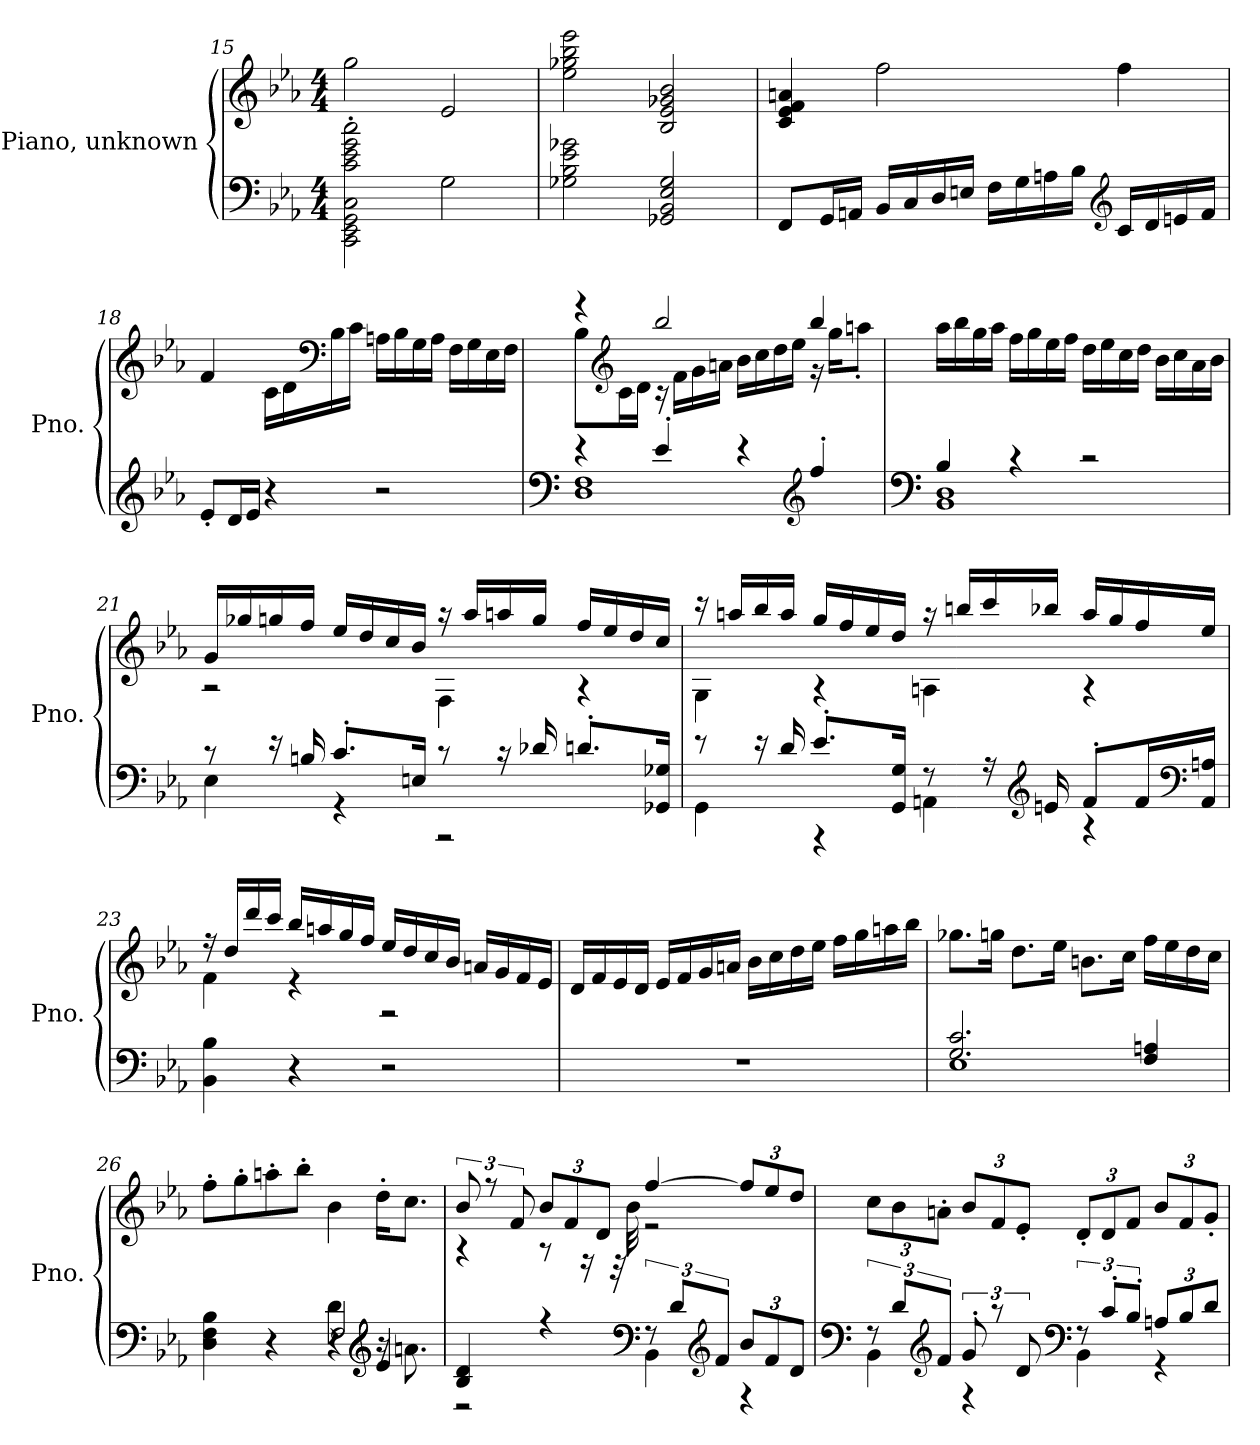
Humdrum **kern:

**kern	**kern
*part1	*part1
*staff2	*staff1
*I"Piano, unknown	*
*I'Pno.	*
*clefF4	*clefG2
*k[b-e-a-]	*k[b-e-a-]
*M4/4	*M4/4
=15	=15
2CC\' 2EE-\' 2GG\' 2C\' 2c\' 2e-\' 2g\' 2cc\'	2gg\
2G\	2e-/
=16	=16
2G-X\ 2B-\ 2e-\ 2g-X\	2ee-\ 2gg-X\ 2bb-\ 2eee-\
2GG-X/ 2BB-/ 2E-/ 2G-/	2B-/ 2e-/ 2g-X/ 2b-/
=17	=17
8FF/L	4c/ 4e-/ 4f/ 4an/
16GG/L	.
16AAn/JJ	.
16BB-/LL	2ff\
16C/	.
16D/	.
16En/JJ	.
16F\LL	.
16G\	.
16An\	.
16B-\JJ	.
*clefG2	*
16c/LL	4ff\
16d/	.
16en/	.
16f/JJ	.
!!LO:LB:g=z
=18	=18
8e-'/L	4f/
16d/L	.
16e-/JJ	.
4r	16c\LL
.	16d\
*	*clefF4
.	16B-\
.	16c\JJ
2r	16An\LL
.	16B-\
.	16G\
.	16A\JJ
.	16F\LL
.	16G\
.	16E-\
.	16F\JJ
=19	=19
*clefF4	*
*^	*^
4r	1D 1F	4r	8B-\L
*	*	*clefG2	*
.	.	.	16c\L
.	.	.	16d\JJ
4e-'/	.	2bb-/	16r
.	.	.	16f\LL
.	.	.	16g\
.	.	.	16an\JJ
4r	.	.	16b-\LL
.	.	.	16cc\
.	.	.	16dd\
.	.	.	16ee-\JJ
*clefG2	*	*	*
4ff'/	.	4bb-/	16r
.	.	.	16gg\KL
.	.	.	8aan'\J
*	*	*v	*v
!!LO:PB:g=z
=20	=20	=20
*clefF4	*	*
4B-/	1BB- 1D	16aa-\LL
.	.	16bb-\
.	.	16gg\
.	.	16aa-\JJ
4r	.	16ff\LL
.	.	16gg\
.	.	16ee-\
.	.	16ff\JJ
2r	.	16dd\LL
.	.	16ee-\
.	.	16cc\
.	.	16dd\JJ
.	.	16b-\LL
.	.	16cc\
.	.	16a-\
.	.	16b-\JJ
=21	=21	=21
*	*	*^
8r	4E-\	16g/LL	2r
.	.	16gg-X/	.
16r	.	16ggn/	.
16Bn/	.	16ff/JJ	.
8.c'/L	4r	16ee-/LL	.
.	.	16dd/	.
.	.	16cc/	.
16En/Jk	.	16b-/JJ	.
8r	2r	16r	4F\
.	.	16aa-/LL	.
16r	.	16aan/	.
16d-X/	.	16gg/JJ	.
8.dn'/L	.	16ff/LL	4r
.	.	16ee-/	.
.	.	16dd/	.
16GG-X/ 16G-X/Jk	.	16cc/JJ	.
!!LO:LB:g=z	!!
=22	=22	=22	=22
8r	4GG\	16r	4G\
.	.	16aan/LL	.
16r	.	16bb-/	.
16d/	.	16aa/JJ	.
8.e-'/L	4r	16gg/LL	4r
.	.	16ff/	.
.	.	16ee-/	.
16GG/ 16G/Jk	.	16dd/JJ	.
8r	4AAn\	16r	4An\
.	.	16bbn/LL	.
16r	.	16ccc/	.
*clefG2	*	*	*
16en/	.	16bb-X/JJ	.
8f'/L	4r	16aa/LL	4r
.	.	16gg/	.
16f/L	.	16ff/	.
*clefF4	*	*	*
16AA/ 16An/JJ	.	16ee-/JJ	.
*v	*v	*	*
=23	=23	=23
4BB-\ 4B-\	16r	4f\
.	16dd/LL	.
.	16ddd/	.
.	16ccc/JJ	.
4r	16bb-/LL	4r
.	16aan/	.
.	16gg/	.
.	16ff/JJ	.
2r	16ee-/LL	2r
.	16dd/	.
.	16cc/	.
.	16b-/JJ	.
.	16an/LL	.
.	16g/	.
.	16f/	.
.	16e-/JJ	.
*	*v	*v
!!LO:LB:g=z
=24	=24
1r	16d/LL
.	16f/
.	16e-/
.	16d/JJ
.	16e-/LL
.	16f/
.	16g/
.	16an/JJ
.	16b-\LL
.	16cc\
.	16dd\
.	16ee-\JJ
.	16ff\LL
.	16gg\
.	16aan\
.	16bb-\JJ
=25	=25
*^	*
2.G/ 2.c/	1E-	8.gg-X\L
.	.	16ggn\Jk
.	.	8.dd\L
.	.	16ee-\Jk
.	.	8.bn\L
.	.	16cc\Jk
4F/ 4An/	.	16ff\LL
.	.	16ee-\
.	.	16dd\
.	.	16cc\JJ
=26	=26	=26
*	*^	*
2r	4D\ 4F\ 4B-\	2r	8ff'\L
.	.	.	8gg'\
.	4r	.	8aan'\
.	.	.	8bb-'\J
4r	4d\	2F/	4b-\
*clefG2	*	*	*
4e-/	16r	.	16dd'\KL
.	8.an\	.	8.cc\J
*	*v	*v	*
!!LO:LB:g=z
=27	=27	=27
*	*	*^
4B-/ 4d/	2r	12b-/	4r
.	.	12r	.
.	.	12f/	.
*	*	*Xbrackettup	*
4r	.	12b-/L	8r
.	.	12f/	.
.	.	.	16r
.	.	12d/J	.
.	.	.	32r
.	.	.	32b-\
*clefF4	*	*	*
12r	4BB-\	[4ff/	2r
12d/L	.	.	.
*clefG2	*	*	*
12f/J	.	.	.
*Xbrackettup	*	*	*
12b-/L	4r	12ff/L]	.
12f/	.	12ee-/	.
12d/J	.	12dd/J	.
*	*	*v	*v
=28	=28	=28
*clefF4	*	*
*brackettup	*	*
12r	4BB-\	12cc\L
12d/L	.	12b-\
*clefG2	*	*
12f/J	.	12an'\J
12g'/	4r	12b-/L
12r	.	12f/
12d/	.	12e-'/J
*clefF4	*	*
12r	4BB-\	12d'/L
12c'/L	.	12d/
12B-'/J	.	12f/J
*Xbrackettup	*	*
12An/L	4r	12b-/L
12B-/	.	12f/
12d/J	.	12g'/J
*v	*v	*
=	=
*-	*-
